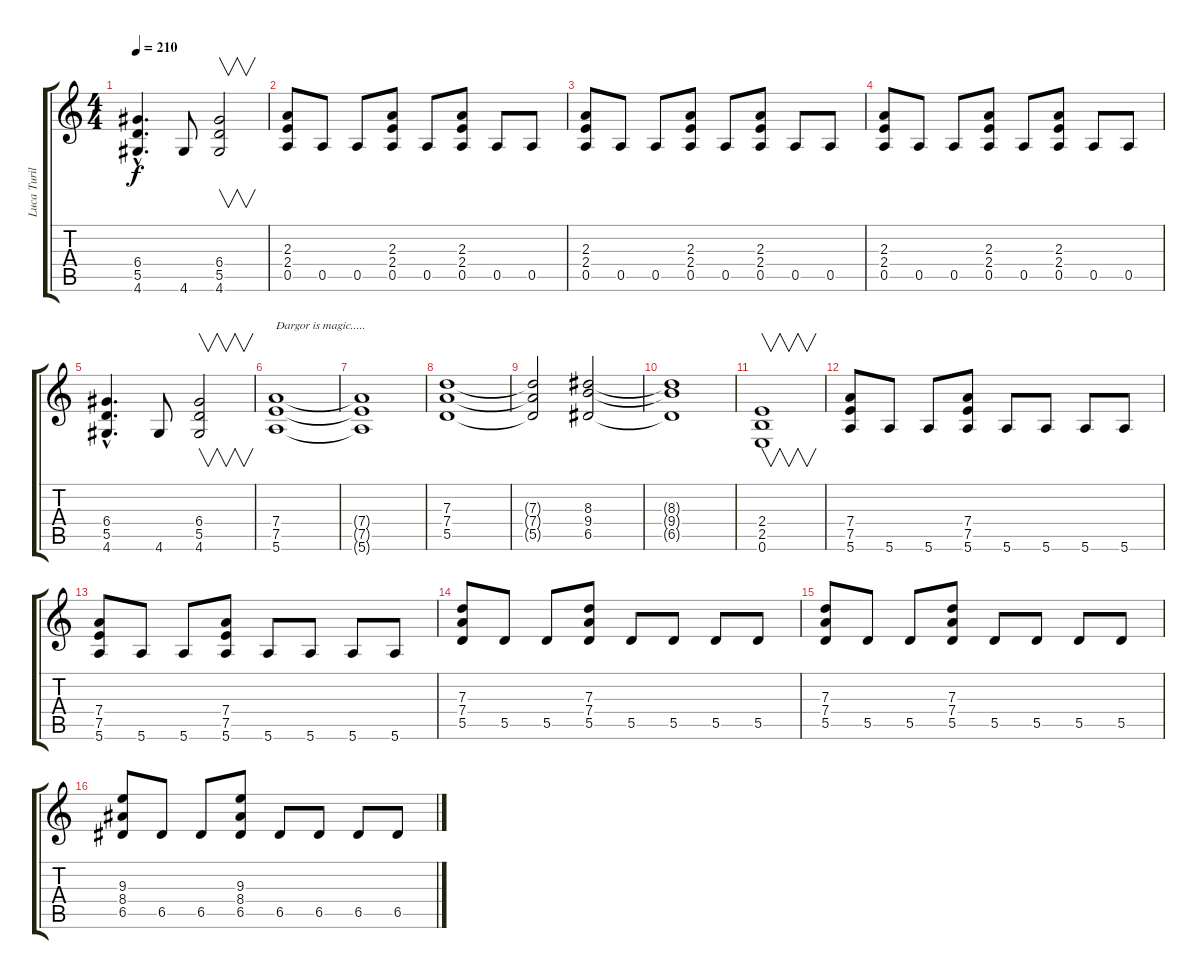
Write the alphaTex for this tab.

\track ("Luca Turilli" "Luca Turil") {instrument overdrivenguitar}
\staff {score tabs}
\tuning (E4 B3 G3 D3 A2 E2) {hide}
\ts (4 4)
\tempo 210
\clef g2
\ks c
(6.4{hac} 5.5{hac} 4.6{hac}).4{d dy f} 4.6.8 (6.4 5.5 4.6).2{v} |
(2.3 2.4 0.5).8 0.5.8 0.5.8 (2.3 2.4 0.5).8 0.5.8 (2.3 2.4 0.5).8 0.5.8 0.5.8 |
(2.3 2.4 0.5).8 0.5.8 0.5.8 (2.3 2.4 0.5).8 0.5.8 (2.3 2.4 0.5).8 0.5.8 0.5.8 |
(2.3 2.4 0.5).8 0.5.8 0.5.8 (2.3 2.4 0.5).8 0.5.8 (2.3 2.4 0.5).8 0.5.8 0.5.8 |
(6.4{hac} 5.5{hac} 4.6{hac}).4{d} 4.6.8 (6.4 5.5 4.6).2{v} |
(7.4 7.5 5.6).1{txt "Dargor is magic....."} |
(7.4{t} 7.5{t} 5.6{t}).1 |
(7.3 7.4 5.5).1 |
(7.3{t} 7.4{t} 5.5{t}).2 (8.3 9.4 6.5).2 |
(8.3{t} 9.4{t} 6.5{t}).1 |
(2.4 2.5 0.6).1{v} |
(7.4 7.5 5.6).8 5.6.8 5.6.8 (7.4 7.5 5.6).8 5.6.8 5.6.8 5.6.8 5.6.8 |
(7.4 7.5 5.6).8 5.6.8 5.6.8 (7.4 7.5 5.6).8 5.6.8 5.6.8 5.6.8 5.6.8 |
(7.3 7.4 5.5).8 5.5.8 5.5.8 (7.3 7.4 5.5).8 5.5.8 5.5.8 5.5.8 5.5.8 |
(7.3 7.4 5.5).8 5.5.8 5.5.8 (7.3 7.4 5.5).8 5.5.8 5.5.8 5.5.8 5.5.8 |
(9.3 8.4 6.5).8 6.5.8 6.5.8 (9.3 8.4 6.5).8 6.5.8 6.5.8 6.5.8 6.5.8
